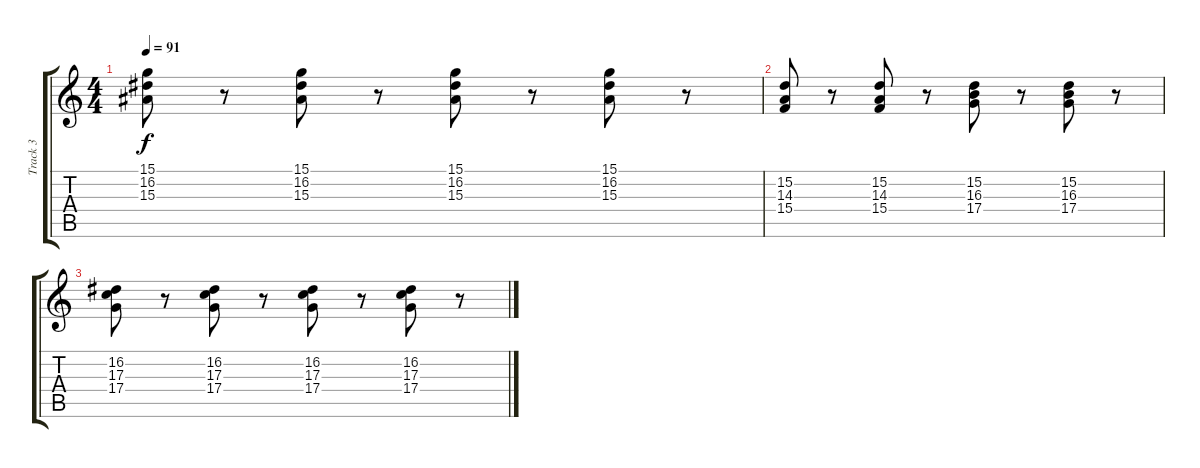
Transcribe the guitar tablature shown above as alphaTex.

\track ("Track 3" "Track 3") {instrument brightacousticpiano}
\staff {score tabs}
\tuning (E4 B3 G3 D3 A2 E2) {hide}
\ts (4 4)
\tempo 91
\clef g2
\ks c
(15.1 16.2 15.3).8{dy f} r.8 (15.1 16.2 15.3).8 r.8 (15.1 16.2 15.3).8{volume 2} r.8 (15.1 16.2 15.3).8 r.8 |
(15.2 14.3 15.4).8 r.8 (15.2 14.3 15.4).8 r.8 (15.2 16.3 17.4).8{volume 1} r.8 (15.2 16.3 17.4).8 r.8 |
(16.2 17.3 17.4).8 r.8 (16.2 17.3 17.4).8 r.8 (16.2 17.3 17.4).8 r.8 (16.2 17.3 17.4).8 r.8
